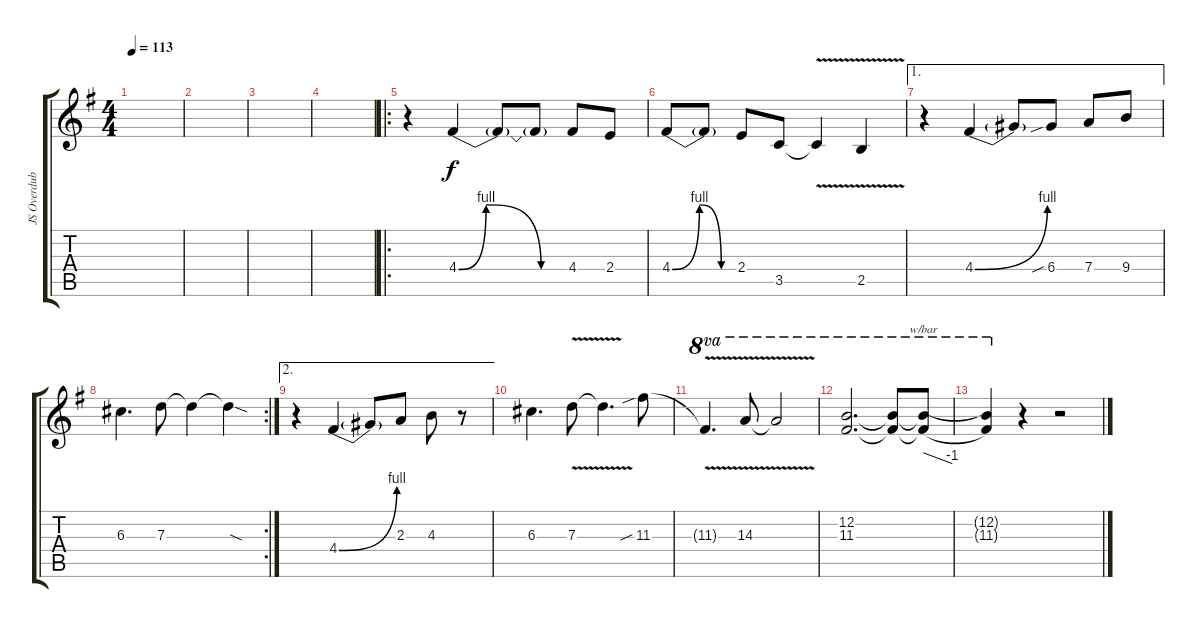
\track ("JS Overdub" "JS Overdub") {instrument overdrivenguitar}
\staff {score tabs}
\tuning (E4 B3 G3 D3 A2 E2) {hide}
\ts (4 4)
\tempo 113
\clef g2
\ks g
|
|
|
|
\ro
r.4 4.4{be (custom 0 0 15 4 45 0 60 0)}.4 4.4{t}.8 4.4{t}.8 4.4.8 2.4.8 |
4.4{be (custom 0 0 25 4 45 0 60 0)}.8 4.4{t}.8 2.4.8 3.5.8 3.5{v t}.4 2.5{v}.4 |
\ae 1
r.4 4.4{be (bend 0 0 60 4)}.4 4.4{t}.8 6.4{sib}.8 7.4.8 9.4.8 |
\rc 2
6.3.4{d} 7.3.8 7.3{t}.4 7.3{sod t}.4 |
\ae 2
r.4 4.4{be (bend 0 0 60 4)}.4 4.4{t}.8 2.3.8 4.3.8 r.8 |
6.3.4{d} 7.3{v}.8 7.3{t}.4{d} 11.3{sib}.8 |
11.3{v t}.4{d ot 8va} 14.3{v}.8{ot 8va} 14.3{t}.2{ot 8va} |
(12.2 11.3).2{d ot 8va} (12.2{t} 11.3{t}).8{ot 8va} (12.2{t} 11.3{t}).8{tbe (dive default 0 0 60 -4) ot 8va} |
(12.2{t} 11.3{t}).4{ot 8va} r.4 r.2
